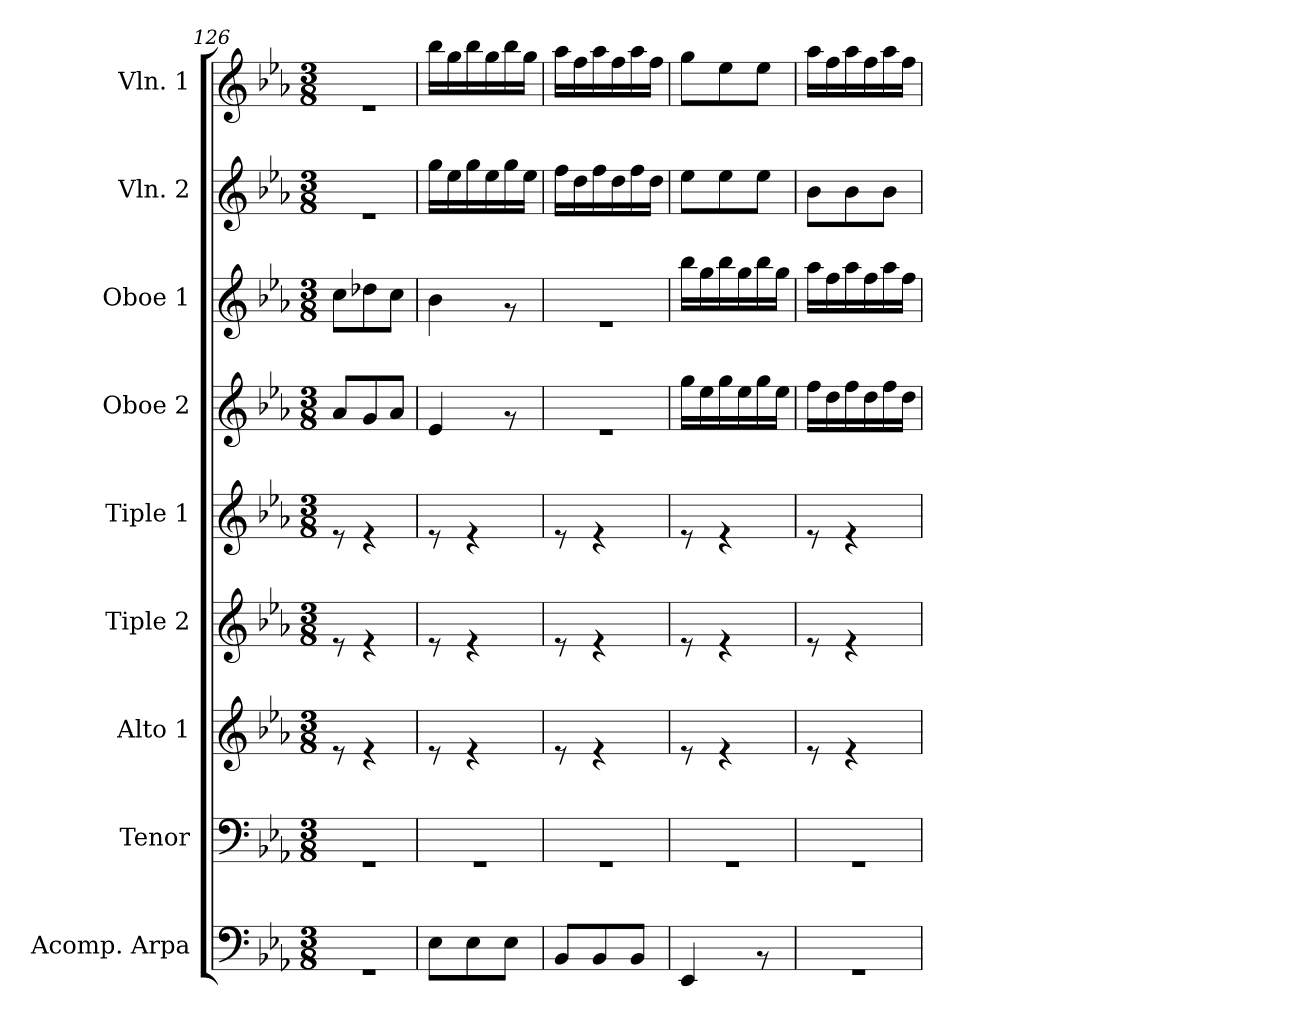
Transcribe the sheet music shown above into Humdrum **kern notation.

**kern	**kern	**kern	**kern	**kern	**kern	**kern	**kern	**kern
*part9	*part8	*part7	*part6	*part5	*part4	*part3	*part2	*part1
*staff9	*staff8	*staff7	*staff6	*staff5	*staff4	*staff3	*staff2	*staff1
*I"Acomp. Arpa	*I"Tenor	*I"Alto 1	*I"Tiple 2	*I"Tiple 1	*I"Oboe 2	*I"Oboe 1	*I"Vln. 2	*I"Vln. 1
*I'Acomp. Arpa	*I'Tenor	*I'Alto 1	*I'Tiple 2	*I'Tiple 1	*I'Oboe 2	*I'Oboe 1	*I'Vln. 2	*I'Vln. 1
*clefF4	*clefF4	*clefG2	*clefG2	*clefG2	*clefG2	*clefG2	*clefG2	*clefG2
*k[b-e-a-]	*k[b-e-a-]	*k[b-e-a-]	*k[b-e-a-]	*k[b-e-a-]	*k[b-e-a-]	*k[b-e-a-]	*k[b-e-a-]	*k[b-e-a-]
*E-:	*E-:	*E-:	*E-:	*E-:	*E-:	*E-:	*E-:	*E-:
*M3/8	*M3/8	*M3/8	*M3/8	*M3/8	*M3/8	*M3/8	*M3/8	*M3/8
=126	=126	=126	=126	=126	=126	=126	=126	=126
4.rGG	4.rGG	8re	8re	8re	8a-/L	8cc\L	4.re	4.re
.	.	4re	4re	4re	8g/	8dd-X\	.	.
.	.	.	.	.	8a-/J	8cc\J	.	.
=127	=127	=127	=127	=127	=127	=127	=127	=127
8E-\L	4.rGG	8re	8re	8re	4e-/	4b-\	16gg\LL	16bb-\LL
.	.	.	.	.	.	.	16ee-\	16gg\
8E-\	.	4re	4re	4re	.	.	16gg\	16bb-\
.	.	.	.	.	.	.	16ee-\	16gg\
8E-\J	.	.	.	.	8rf	8rf	16gg\	16bb-\
.	.	.	.	.	.	.	16ee-\JJ	16gg\JJ
=128	=128	=128	=128	=128	=128	=128	=128	=128
8BB-/L	4.rGG	8re	8re	8re	4.re	4.re	16ff\LL	16aa-\LL
.	.	.	.	.	.	.	16dd\	16ff\
8BB-/	.	4re	4re	4re	.	.	16ff\	16aa-\
.	.	.	.	.	.	.	16dd\	16ff\
8BB-/J	.	.	.	.	.	.	16ff\	16aa-\
.	.	.	.	.	.	.	16dd\JJ	16ff\JJ
=129	=129	=129	=129	=129	=129	=129	=129	=129
4EE-/	4.rGG	8re	8re	8re	16gg\LL	16bb-\LL	8ee-\L	8gg\L
.	.	.	.	.	16ee-\	16gg\	.	.
.	.	4re	4re	4re	16gg\	16bb-\	8ee-\	8ee-\
.	.	.	.	.	16ee-\	16gg\	.	.
8rAA	.	.	.	.	16gg\	16bb-\	8ee-\J	8ee-\J
.	.	.	.	.	16ee-\JJ	16gg\JJ	.	.
=130	=130	=130	=130	=130	=130	=130	=130	=130
4.rGG	4.rGG	8re	8re	8re	16ff\LL	16aa-\LL	8b-\L	16aa-\LL
.	.	.	.	.	16dd\	16ff\	.	16ff\
.	.	4re	4re	4re	16ff\	16aa-\	8b-\	16aa-\
.	.	.	.	.	16dd\	16ff\	.	16ff\
.	.	.	.	.	16ff\	16aa-\	8b-\J	16aa-\
.	.	.	.	.	16dd\JJ	16ff\JJ	.	16ff\JJ
=	=	=	=	=	=	=	=	=
*-	*-	*-	*-	*-	*-	*-	*-	*-
